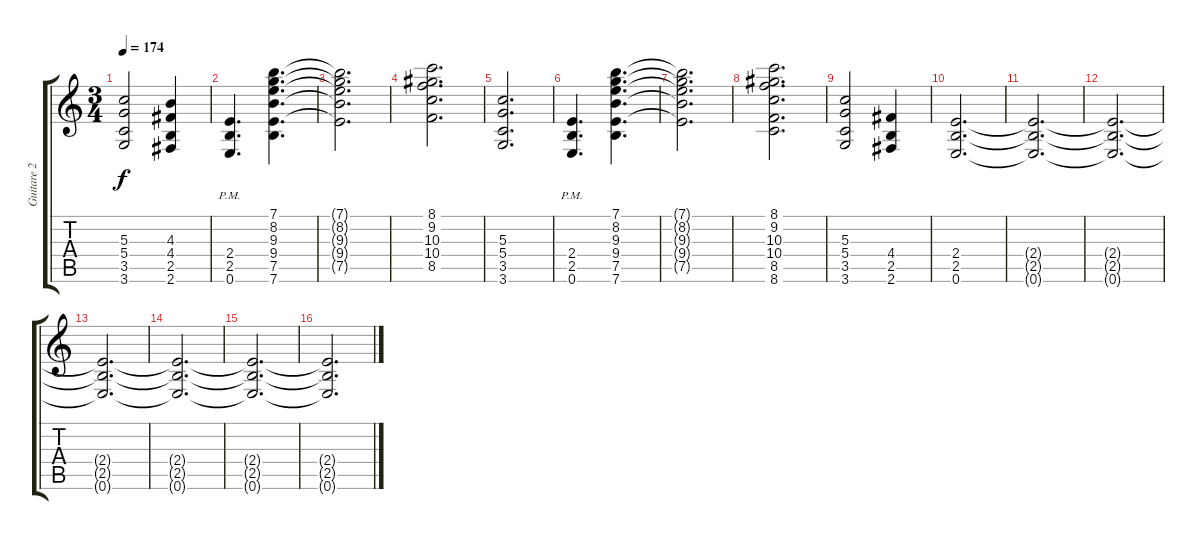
\track ("Guitare 2" "Guitare 2") {instrument distortionguitar}
\staff {score tabs}
\tuning (E4 B3 G3 D3 A2 E2) {hide}
\ts (3 4)
\tempo 174
\clef g2
\ks c
(5.3 5.4 3.5 3.6).2{dy f} (4.3 4.4 2.5 2.6).4 |
(2.4{pm} 2.5{pm} 0.6{pm}).4{d} (7.1 8.2 9.3 9.4 7.5 7.6).4{d} |
(7.1{t} 8.2{t} 9.3{t} 9.4{t} 7.5{t}).2{d} |
(8.1 9.2 10.3 10.4 8.5).2{d} |
(5.3 5.4 3.5 3.6).2{d} |
(2.4{pm} 2.5{pm} 0.6{pm}).4{d} (7.1 8.2 9.3 9.4 7.5 7.6).4{d} |
(7.1{t} 8.2{t} 9.3{t} 9.4{t} 7.5{t}).2{d} |
(8.1 9.2 10.3 10.4 8.5 8.6).2{d} |
(5.3 5.4 3.5 3.6).2 (4.4 2.5 2.6).4 |
(2.4 2.5 0.6).2{d} |
(2.4{t} 2.5{t} 0.6{t}).2{d} |
(2.4{t} 2.5{t} 0.6{t}).2{d} |
(2.4{t} 2.5{t} 0.6{t}).2{d} |
(2.4{t} 2.5{t} 0.6{t}).2{d} |
(2.4{t} 2.5{t} 0.6{t}).2{d} |
(2.4{t} 2.5{t} 0.6{t}).2{d}
